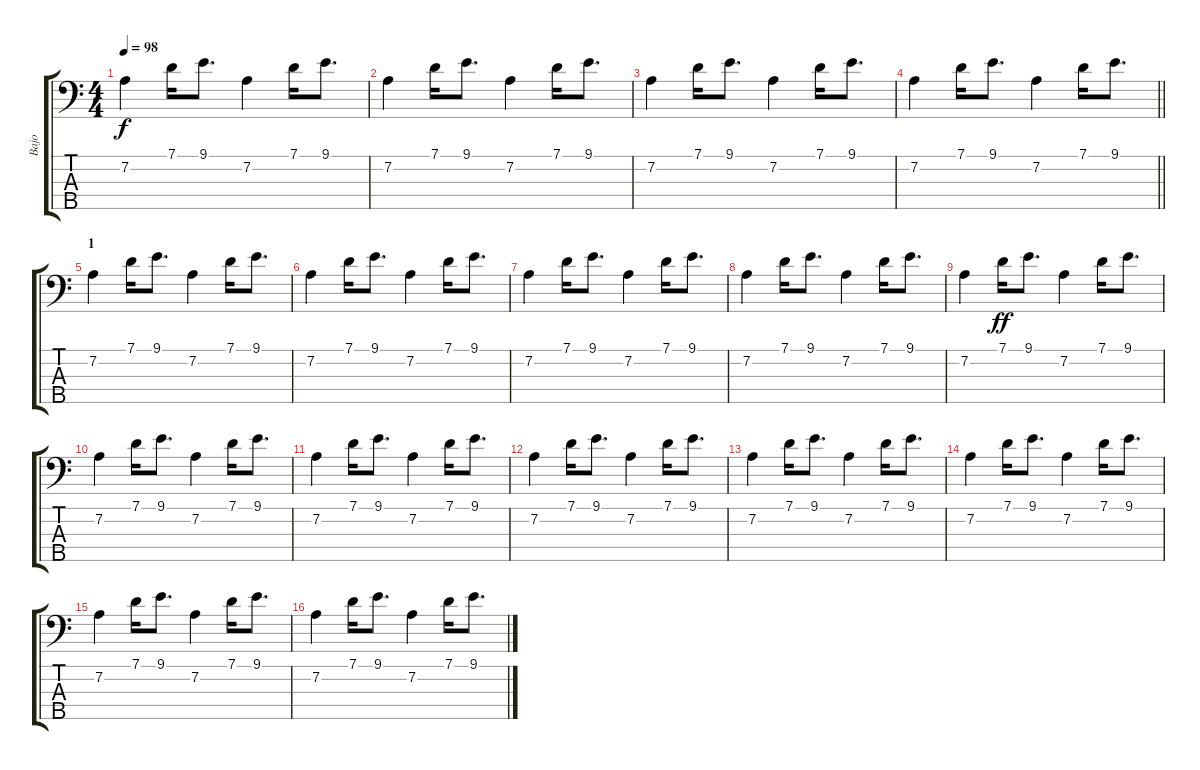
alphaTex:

\track ("Bajo" "Bajo") {instrument electricbassfinger}
\staff {score tabs}
\tuning (G2 D2 A1 E1 B0) {hide}
\ts (4 4)
\tempo 98
\clef f4
\ks c
7.2.4{dy f} 7.1.16 9.1.8{d} 7.2.4 7.1.16 9.1.8{d} |
7.2.4 7.1.16 9.1.8{d} 7.2.4 7.1.16 9.1.8{d} |
7.2.4 7.1.16 9.1.8{d} 7.2.4 7.1.16 9.1.8{d} |
\barLineRight lightlight
7.2.4 7.1.16 9.1.8{d} 7.2.4 7.1.16 9.1.8{d} |
\section ("" "1")
7.2.4 7.1.16 9.1.8{d} 7.2.4 7.1.16 9.1.8{d} |
7.2.4 7.1.16 9.1.8{d} 7.2.4 7.1.16 9.1.8{d} |
7.2.4 7.1.16 9.1.8{d} 7.2.4 7.1.16 9.1.8{d} |
7.2.4 7.1.16 9.1.8{d} 7.2.4 7.1.16 9.1.8{d} |
7.2.4 7.1.16{dy ff} 9.1.8{d} 7.2.4 7.1.16 9.1.8{d} |
7.2.4 7.1.16 9.1.8{d} 7.2.4 7.1.16 9.1.8{d} |
7.2.4 7.1.16 9.1.8{d} 7.2.4 7.1.16 9.1.8{d} |
7.2.4 7.1.16 9.1.8{d} 7.2.4 7.1.16 9.1.8{d} |
7.2.4 7.1.16 9.1.8{d} 7.2.4 7.1.16 9.1.8{d} |
7.2.4 7.1.16 9.1.8{d} 7.2.4 7.1.16 9.1.8{d} |
7.2.4 7.1.16 9.1.8{d} 7.2.4 7.1.16 9.1.8{d} |
7.2.4 7.1.16 9.1.8{d} 7.2.4 7.1.16 9.1.8{d}
